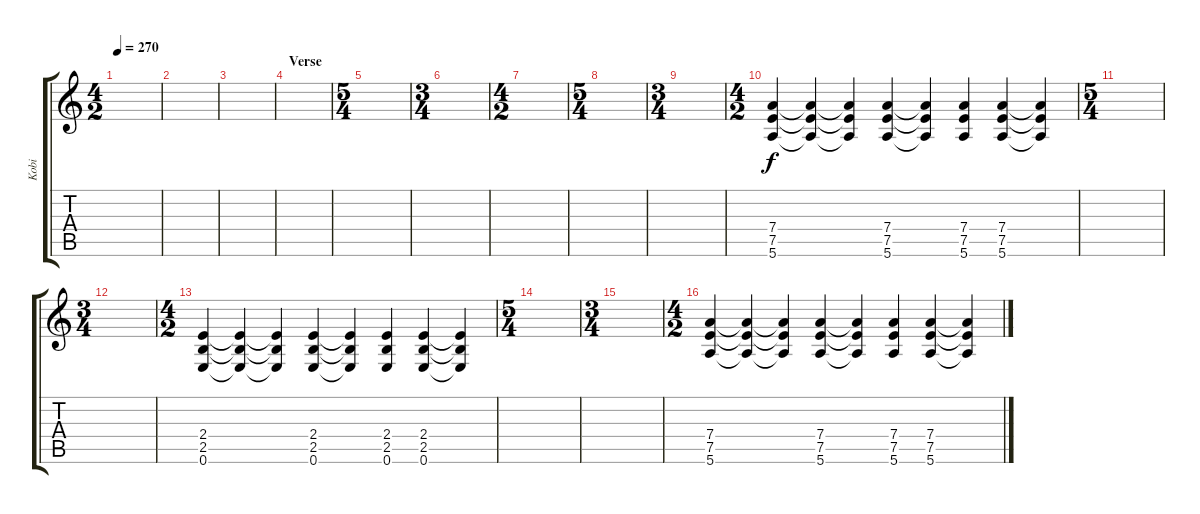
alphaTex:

\track ("Kobi" "Kobi") {instrument electricguitarmuted}
\staff {score tabs}
\tuning (E4 B3 G3 D3 A2 E2) {hide}
\ts (4 2)
\tempo 270
\clef g2
\ks c
|
|
|
\section ("" "Verse")
|
\ts (5 4)
|
\ts (3 4)
|
\ts (4 2)
|
\ts (5 4)
|
\ts (3 4)
|
\ts (4 2)
(7.4 7.5 5.6).4 (7.4{t} 7.5{t} 5.6{t}).4 (7.4{t} 7.5{t} 5.6{t}).4 (7.4 7.5 5.6).4 (7.4{t} 7.5{t} 5.6{t}).4 (7.4 7.5 5.6).4 (7.4 7.5 5.6).4 (7.4{t} 7.5{t} 5.6{t}).4 |
\ts (5 4)
|
\ts (3 4)
|
\ts (4 2)
(2.4 2.5 0.6).4 (2.4{t} 2.5{t} 0.6{t}).4 (2.4{t} 2.5{t} 0.6{t}).4 (2.4 2.5 0.6).4 (2.4{t} 2.5{t} 0.6{t}).4 (2.4 2.5 0.6).4 (2.4 2.5 0.6).4 (2.4{t} 2.5{t} 0.6{t}).4 |
\ts (5 4)
|
\ts (3 4)
|
\ts (4 2)
(7.4 7.5 5.6).4 (7.4{t} 7.5{t} 5.6{t}).4 (7.4{t} 7.5{t} 5.6{t}).4 (7.4 7.5 5.6).4 (7.4{t} 7.5{t} 5.6{t}).4 (7.4 7.5 5.6).4 (7.4 7.5 5.6).4 (7.4{t} 7.5{t} 5.6{t}).4
